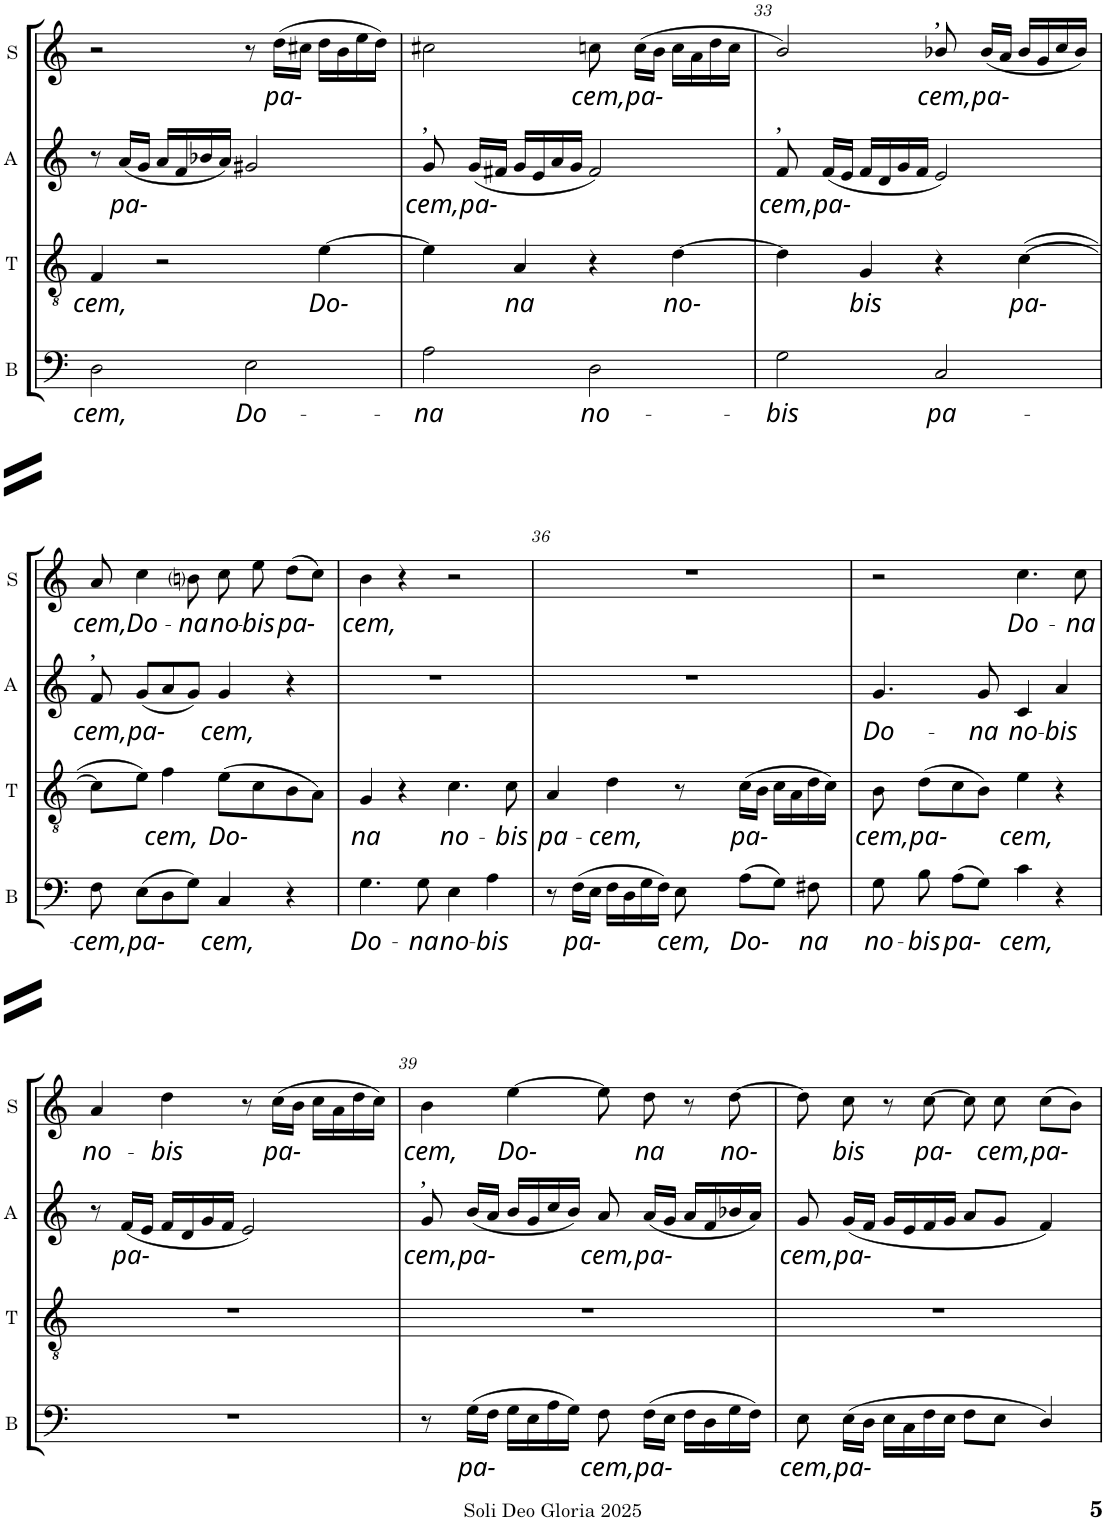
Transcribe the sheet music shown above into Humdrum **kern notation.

**kern	**text	**kern	**text	**kern	**text	**kern	**text
*part4	*part4	*part3	*part3	*part2	*part2	*part1	*part1
*staff4	*staff4	*staff3	*staff3	*staff2	*staff2	*staff1	*staff1
*I"Bass	*	*I"Tenor	*	*I"Alto	*	*I"Soprano	*
*I'B	*	*I'T	*	*I'A	*	*I'S	*
!!LO:PB:g=z
*clefF4	*	*clefGv2	*	*clefG2	*	*clefG2	*
*k[]	*	*k[]	*	*k[]	*	*k[]	*
*M4/4	*	*M4/4	*	*M4/4	*	*M4/4	*
*met(c)	*	*met(c)	*	*met(c)	*	*met(c)	*
=31	=31	=31	=31	=31	=31	=31	=31
!	!LO:LY:b	!	!LO:LY:b	!	!	!	!
2D\	cem,	4F/	cem,	8r	.	2r	.
!	!	!	!	!	!LO:LY:b	!	!
.	.	.	.	(<16a/LL	pa-	.	.
.	.	.	.	16g/JJ	.	.	.
.	.	2r	.	16a/LL	.	.	.
.	.	.	.	16f/	.	.	.
.	.	.	.	16b-X/	.	.	.
.	.	.	.	16a/JJ)	.	.	.
!	!LO:LY:b	!	!	!	!	!	!
2E\	Do-	.	.	2g#X/	.	8r	.
!	!	!	!	!	!	!	!LO:LY:b
.	.	.	.	.	.	(>16dd\LL	pa-
.	.	.	.	.	.	16cc#X\JJ	.
!	!	!	!LO:LY:b	!	!	!	!
.	.	[4e\	Do-	.	.	16dd\LL	.
.	.	.	.	.	.	16b\	.
.	.	.	.	.	.	16ee\	.
.	.	.	.	.	.	16dd\JJ)	.
=32	=32	=32	=32	=32	=32	=32	=32
!	!	!	!	!LO:TX:a:t=,	!	!	!
!	!LO:LY:b	!	!	!	!LO:LY:b	!	!
2A\	-na	4e\]	.	8g/	cem,	2cc#X\	.
!	!	!	!	!	!LO:LY:b	!	!
.	.	.	.	(<16g/LL	pa-	.	.
.	.	.	.	16f#X/JJ	.	.	.
!	!	!	!LO:LY:b	!	!	!	!
.	.	4A/	na	16g/LL	.	.	.
.	.	.	.	16e/	.	.	.
.	.	.	.	16a/	.	.	.
.	.	.	.	16g/JJ	.	.	.
!	!LO:LY:b	!	!	!	!	!	!LO:LY:b
2D\	no-	4r	.	2f#/)	.	8ccn\	cem,
!	!	!	!	!	!	!	!LO:LY:b
.	.	.	.	.	.	(>16cc\LL	pa-
.	.	.	.	.	.	16b\JJ	.
!	!	!	!LO:LY:b	!	!	!	!
.	.	[4d\	no-	.	.	16cc\LL	.
.	.	.	.	.	.	16a\	.
.	.	.	.	.	.	16dd\	.
.	.	.	.	.	.	16cc\JJ	.
=33	=33	=33	=33	=33	=33	=33	=33
!	!	!	!	!LO:TX:a:t=,	!	!	!
!	!LO:LY:b	!	!	!	!LO:LY:b	!	!
2G\	-bis	4d\]	.	8f/	cem,	2b/)	.
!	!	!	!	!	!LO:LY:b	!	!
.	.	.	.	(<16f/LL	pa-	.	.
.	.	.	.	16e/JJ	.	.	.
!	!	!	!LO:LY:b	!	!	!	!
.	.	4G/	bis	16f/LL	.	.	.
.	.	.	.	16d/	.	.	.
.	.	.	.	16g/	.	.	.
.	.	.	.	16f/JJ	.	.	.
!	!	!	!	!	!	!LO:TX:a:t=,	!
!	!LO:LY:b	!	!	!	!	!	!LO:LY:b
2C/	pa-	4r	.	2e/)	.	8b-X/	cem,
!	!	!	!	!	!	!	!LO:LY:b
.	.	.	.	.	.	(<16b-/LL	pa-
.	.	.	.	.	.	16a/JJ	.
!	!	!	!LO:LY:b	!	!	!	!
.	.	(>[4c\	pa-	.	.	16b-/LL	.
.	.	.	.	.	.	16g/	.
.	.	.	.	.	.	16cc/	.
.	.	.	.	.	.	16b-/JJ)	.
!!LO:LB:g=z
=34	=34	=34	=34	=34	=34	=34	=34
!	!	!	!	!LO:TX:a:t=,	!	!	!
!	!LO:LY:b	!	!	!	!LO:LY:b	!	!LO:LY:b
8F\	-cem,	8c\L]	.	8f/	cem,	8a/	cem,
!	!LO:LY:b	!	!	!	!LO:LY:b	!	!LO:LY:b
(>8E\L	pa-	8e\J)	.	(<8g/L	pa-	4cc\	Do-
!	!	!	!LO:LY:b	!	!	!	!
8D\	.	4f\	cem,	8a/	.	.	.
!	!	!	!	!	!	!	!LO:LY:b
8G\J)	.	.	.	8g/J)	.	8bni\	-na
!	!LO:LY:b	!	!LO:LY:b	!	!LO:LY:b	!	!LO:LY:b
4C/	cem,	(>8e\L	Do-	4g/	cem,	8cc\	no-
!	!	!	!	!	!	!	!LO:LY:b
.	.	8c\	.	.	.	8ee\	-bis
!	!	!	!	!	!	!	!LO:LY:b
4r	.	8B\	.	4r	.	(>8dd\L	pa-
.	.	8A\J)	.	.	.	8cc\J)	.
=35	=35	=35	=35	=35	=35	=35	=35
!	!LO:LY:b	!	!LO:LY:b	!	!	!	!LO:LY:b
4.G\	Do-	4G/	na	1r	.	4b\	cem,
.	.	4r	.	.	.	4r	.
!	!LO:LY:b	!	!	!	!	!	!
8G\	-na	.	.	.	.	.	.
!	!LO:LY:b	!	!LO:LY:b	!	!	!	!
4E\	no-	4.c\	no-	.	.	2r	.
!	!LO:LY:b	!	!	!	!	!	!
4A\	-bis	.	.	.	.	.	.
!	!	!	!LO:LY:b	!	!	!	!
.	.	8c\	-bis	.	.	.	.
=36	=36	=36	=36	=36	=36	=36	=36
!	!	!	!LO:LY:b	!	!	!	!
8r	.	4A/	pa-	1r	.	1r	.
!	!LO:LY:b	!	!	!	!	!	!
(>16F\LL	pa-	.	.	.	.	.	.
16E\JJ	.	.	.	.	.	.	.
!	!	!	!LO:LY:b	!	!	!	!
16F\LL	.	4d\	-cem,	.	.	.	.
16D\	.	.	.	.	.	.	.
16G\	.	.	.	.	.	.	.
16F\JJ)	.	.	.	.	.	.	.
!	!LO:LY:b	!	!	!	!	!	!
8E\	cem,	8r	.	.	.	.	.
!	!LO:LY:b	!	!LO:LY:b	!	!	!	!
(>8A\L	Do-	(>16c\LL	pa-	.	.	.	.
.	.	16B\JJ	.	.	.	.	.
8G\J)	.	16c\LL	.	.	.	.	.
.	.	16A\	.	.	.	.	.
!	!LO:LY:b	!	!	!	!	!	!
8F#X\	na	16d\	.	.	.	.	.
.	.	16c\JJ)	.	.	.	.	.
=37	=37	=37	=37	=37	=37	=37	=37
!	!LO:LY:b	!	!LO:LY:b	!	!LO:LY:b	!	!
8G\	no-	8B\	cem,	4.g/	Do-	2r	.
!	!LO:LY:b	!	!LO:LY:b	!	!	!	!
8B\	-bis	(>8d\L	pa-	.	.	.	.
!	!LO:LY:b	!	!	!	!	!	!
(>8A\L	pa-	8c\	.	.	.	.	.
!	!	!	!	!	!LO:LY:b	!	!
8G\J)	.	8B\J)	.	8g/	-na	.	.
!	!LO:LY:b	!	!LO:LY:b	!	!LO:LY:b	!	!LO:LY:b
4c\	cem,	4e\	cem,	4c/	no-	4.cc\	Do-
!	!	!	!	!	!LO:LY:b	!	!
4r	.	4r	.	4a/	-bis	.	.
!	!	!	!	!	!	!	!LO:LY:b
.	.	.	.	.	.	8cc\	-na
!!LO:LB:g=z
=38	=38	=38	=38	=38	=38	=38	=38
!	!	!	!	!	!	!	!LO:LY:b
1r	.	1r	.	8r	.	4a/	no-
!	!	!	!	!	!LO:LY:b	!	!
.	.	.	.	(<16f/LL	pa-	.	.
.	.	.	.	16e/JJ	.	.	.
!	!	!	!	!	!	!	!LO:LY:b
.	.	.	.	16f/LL	.	4dd\	-bis
.	.	.	.	16d/	.	.	.
.	.	.	.	16g/	.	.	.
.	.	.	.	16f/JJ	.	.	.
.	.	.	.	2e/)	.	8r	.
!	!	!	!	!	!	!	!LO:LY:b
.	.	.	.	.	.	(>16cc\LL	pa-
.	.	.	.	.	.	16b\JJ	.
.	.	.	.	.	.	16cc\LL	.
.	.	.	.	.	.	16a\	.
.	.	.	.	.	.	16dd\	.
.	.	.	.	.	.	16cc\JJ)	.
=39	=39	=39	=39	=39	=39	=39	=39
!	!	!	!	!LO:TX:a:t=,	!	!	!
!	!	!	!	!	!LO:LY:b	!	!LO:LY:b
8r	.	1r	.	8g/	cem,	4b\	cem,
!	!LO:LY:b	!	!	!	!LO:LY:b	!	!
(>16G\LL	pa-	.	.	(<16b/LL	pa-	.	.
16F\JJ	.	.	.	16a/JJ	.	.	.
!	!	!	!	!	!	!	!LO:LY:b
16G\LL	.	.	.	16b/LL	.	[4ee\	Do-
16E\	.	.	.	16g/	.	.	.
16A\	.	.	.	16cc/	.	.	.
16G\JJ)	.	.	.	16b/JJ)	.	.	.
!	!LO:LY:b	!	!	!	!LO:LY:b	!	!
8F\	cem,	.	.	8a/	cem,	8ee\]	.
!	!LO:LY:b	!	!	!	!LO:LY:b	!	!LO:LY:b
(>16F\LL	pa-	.	.	(<16a/LL	pa-	8dd\	na
16E\JJ	.	.	.	16g/JJ	.	.	.
16F\LL	.	.	.	16a/LL	.	8r	.
16D\	.	.	.	16f/	.	.	.
!	!	!	!	!	!	!	!LO:LY:b
16G\	.	.	.	16b-X/	.	[8dd\	no-
16F\JJ)	.	.	.	16a/JJ)	.	.	.
=40	=40	=40	=40	=40	=40	=40	=40
!	!LO:LY:b	!	!	!	!LO:LY:b	!	!
8E\	cem,	1r	.	8g/	cem,	8dd\]	.
!	!LO:LY:b	!	!	!	!LO:LY:b	!	!LO:LY:b
(>16E\LL	pa-	.	.	(<16g/LL	pa-	8cc\	bis
16D\JJ	.	.	.	16f/JJ	.	.	.
16E\LL	.	.	.	16g/LL	.	8r	.
16C\	.	.	.	16e/	.	.	.
!	!	!	!	!	!	!	!LO:LY:b
16F\	.	.	.	16f/	.	[8cc\	pa-
16E\JJ	.	.	.	16g/JJ	.	.	.
8F\L	.	.	.	8a/L	.	8cc\]	.
!	!	!	!	!	!	!	!LO:LY:b
8E\J	.	.	.	8g/J	.	8cc\	cem,
!	!	!	!	!	!	!	!LO:LY:b
4D/)	.	.	.	4f/)	.	(>8cc\L	pa-
.	.	.	.	.	.	8b\J)	.
=	=	=	=	=	=	=	=
*-	*-	*-	*-	*-	*-	*-	*-
